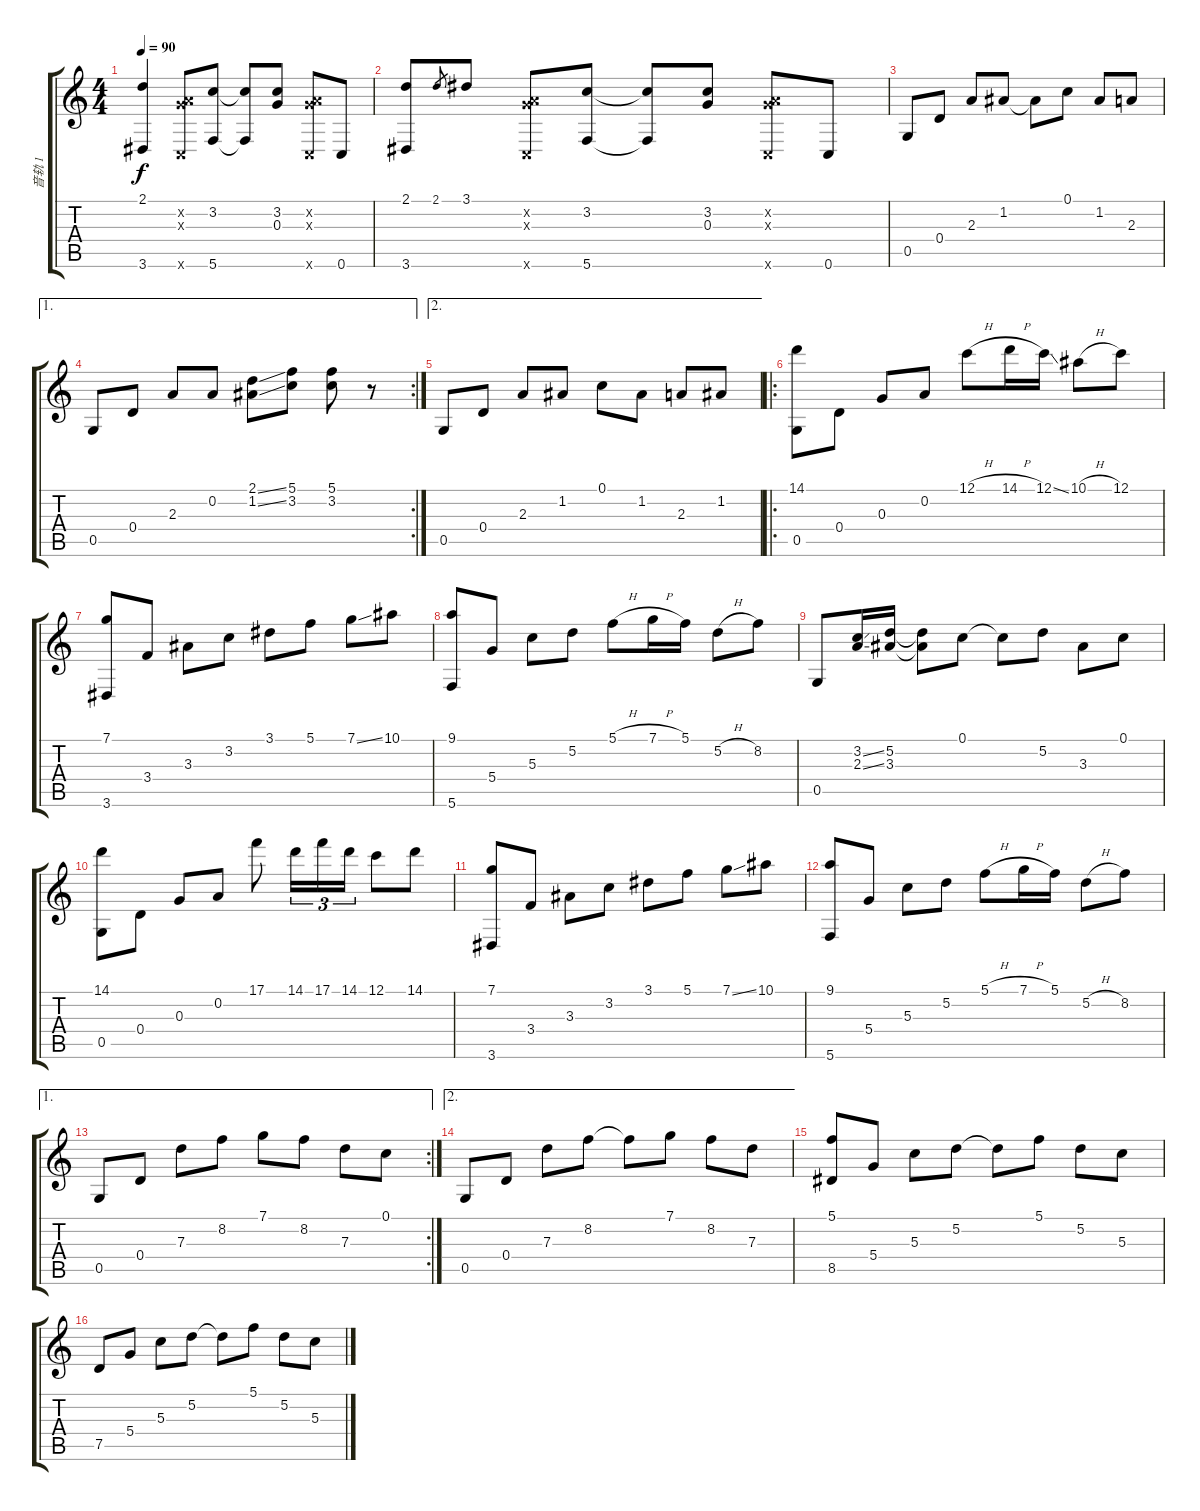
\track ("音轨 1" "音轨 1") {instrument acousticguitarsteel}
\staff {score tabs}
\tuning (C4 A3 G3 D3 G2 C2) {hide}
\ts (4 4)
\tempo 90
\clef g2
\ks c
(2.1 3.6).4{dy f} (0.2{x} 0.3{x} 0.6{x}).8 (3.2 5.6).8 (3.2{t} 5.6{t}).8 (3.2 0.3).8 (0.2{x} 0.3{x} 0.6{x}).8 0.6.8 |
(2.1 3.6).8 2.1.8{gr} 3.1.8 (0.2{x} 0.3{x} 0.6{x}).8 (3.2 5.6).8 (3.2{t} 5.6{t}).8 (3.2 0.3).8 (0.2{x} 0.3{x} 0.6{x}).8 0.6.8 |
0.5.8 0.4.8 2.3.8 1.2.8 1.2{t}.8 0.1.8 1.2.8 2.3.8 |
\ae 1
\rc 2
0.5.8 0.4.8 2.3.8 0.2.8 (2.1{ss} 1.2{ss}).8 (5.1 3.2).8 (5.1 3.2).8 r.8 |
\ae 2
0.5.8 0.4.8 2.3.8 1.2.8 0.1.8 1.2.8 2.3.8 1.2.8 |
\ro
(14.1 0.5).8 0.4.8 0.3.8 0.2.8 12.1{h}.8 14.1{h}.16 12.1{ss}.16 10.1{h}.8 12.1.8 |
(7.1 3.6).8 3.4.8 3.3.8 3.2.8 3.1.8 5.1.8 7.1{ss}.8 10.1.8 |
(9.1 5.6).8 5.4.8 5.3.8 5.2.8 5.1{h}.8 7.1{h}.16 5.1.16 5.2{h}.8 8.2.8 |
0.5.8 (3.2{ss} 2.3{ss}).16 (5.2 3.3).16 (5.2{t} 3.3{t}).8 0.1.8 0.1{t}.8 5.2.8 3.3.8 0.1.8 |
(14.1 0.5).8 0.4.8 0.3.8 0.2.8 17.1.8 14.1.16{tu (3 2)} 17.1.16{tu (3 2)} 14.1.16{tu (3 2)} 12.1.8 14.1.8 |
(7.1 3.6).8 3.4.8 3.3.8 3.2.8 3.1.8 5.1.8 7.1{ss}.8 10.1.8 |
(9.1 5.6).8 5.4.8 5.3.8 5.2.8 5.1{h}.8 7.1{h}.16 5.1.16 5.2{h}.8 8.2.8 |
\ae 1
\rc 2
0.5.8 0.4.8 7.3.8 8.2.8 7.1.8 8.2.8 7.3.8 0.1.8 |
\ae 2
0.5.8 0.4.8 7.3.8 8.2.8 8.2{t}.8 7.1.8 8.2.8 7.3.8 |
(5.1 8.5).8 5.4.8 5.3.8 5.2.8 5.2{t}.8 5.1.8 5.2.8 5.3.8 |
7.5.8 5.4.8 5.3.8 5.2.8 5.2{t}.8 5.1.8 5.2.8 5.3.8
